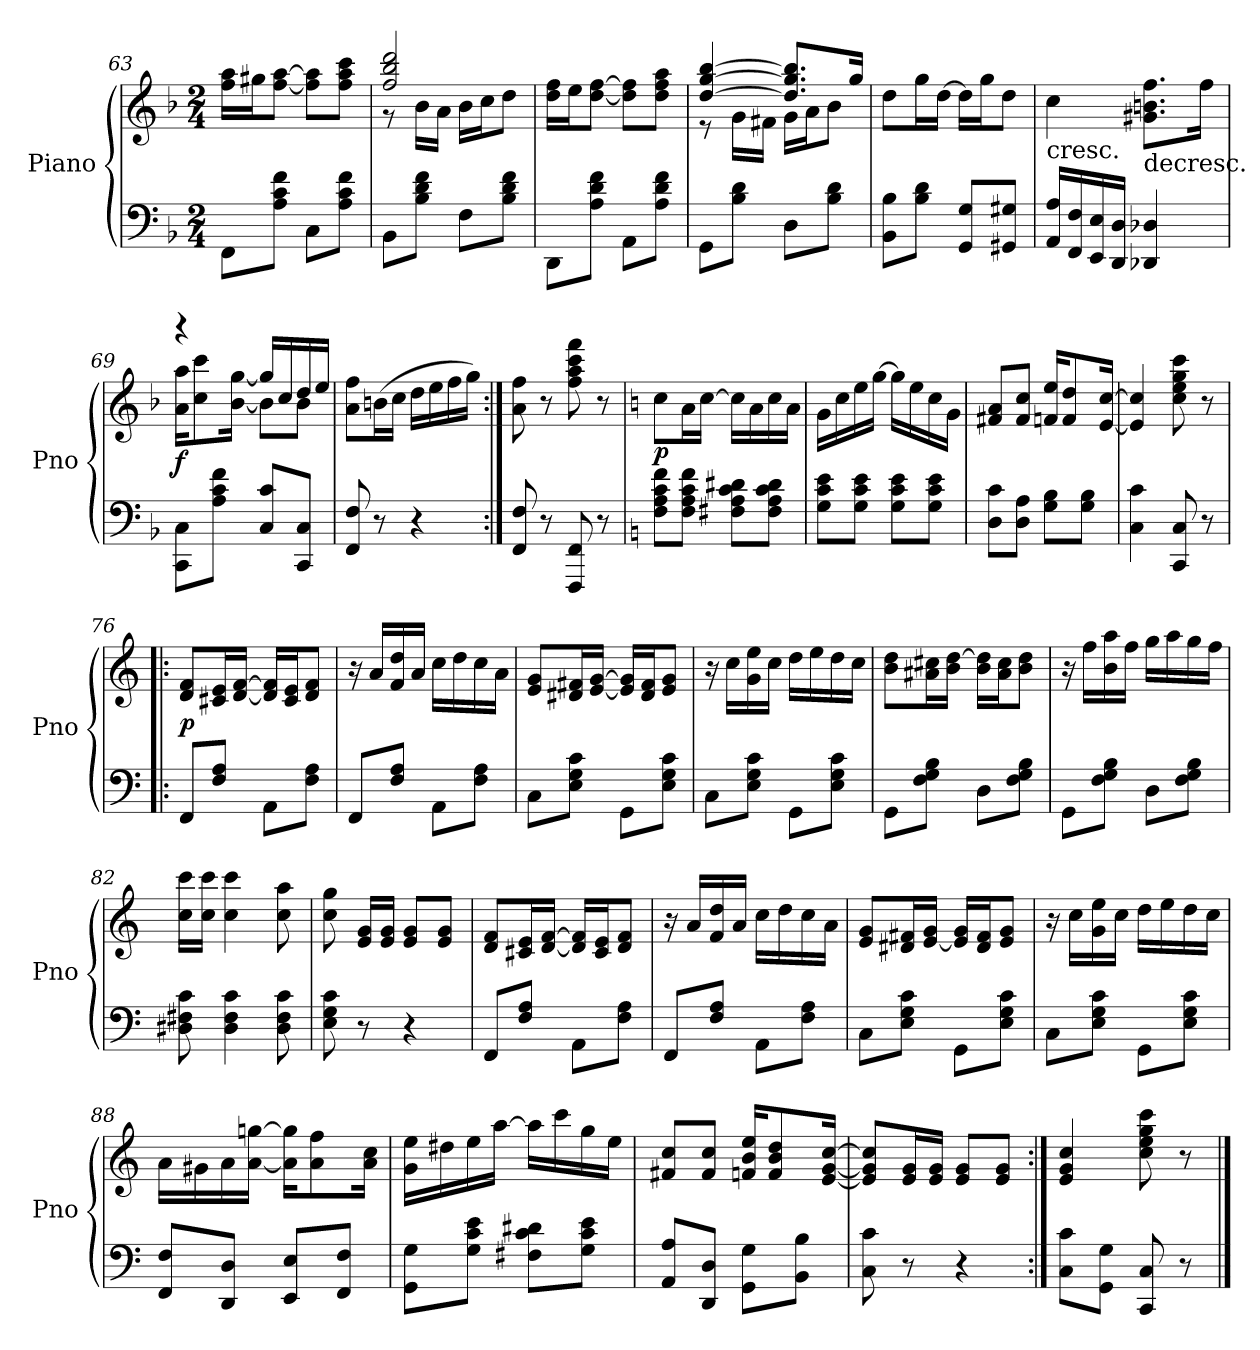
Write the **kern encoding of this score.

**kern	**kern	**dynam
*part1	*part1	*part1
*staff2	*staff1	*staff1/2
*I"Piano	*	*
*I'Pno	*	*
*clefF4	*clefG2	*
*k[b-]	*k[b-]	*
*M2/4	*M2/4	*
=63	=63	=63
8FFL	16ff 16aaLL	.
.	16gg#XJ	.
8A 8c 8fJ	[8ff [8aaJ	.
8CL	8ff] 8aa]L	.
8A 8c 8fJ	8ff 8aa 8cccJ	.
=64	=64	=64
*	*^	*
8BB-L	2ff 2bb- 2ddd	8r	.
8B- 8d 8fJ	.	16b-LL	.
.	.	16aJJ	.
8FL	.	16b-LL	.
.	.	16ccJ	.
8B- 8d 8fJ	.	8ddJ	.
*	*v	*v	*
=65	=65	=65
8DDL	16dd 16ffLL	.
.	16eeJ	.
8A 8d 8fJ	[8dd [8ffJ	.
8AAL	8dd] 8ff]L	.
8A 8d 8fJ	8dd 8ff 8aaJ	.
=66	=66	=66
*	*^	*
8GGL	[4dd [4gg [4bb-	8r	.
8B- 8dJ	.	16gLL	.
.	.	16f#XJJ	.
8DL	8.dd] 8.gg] 8.bb-]L	16gLL	.
.	.	16aJ	.
8B- 8dJ	.	8b-J	.
.	16ggJk	.	.
*	*v	*v	*
=67	=67	=67
8BB- 8B-L	8ddL	.
8B- 8dJ	16ggL	.
.	[16ddJJ	.
8GG 8GL	16ddLL]	.
.	16ggJ	.
8GG#X 8G#XJ	8ddJ	.
=68	=68	=68
!	!LO:TX:c:t=cresc.	!
16AA 16ALL	4cc	.
16FF 16F	.	.
16EE 16E	.	.
16DD 16DJJ	.	.
!	!LO:TX:c:t=decresc.	!
4DD-X 4D-X	8.g#X 8.bn 8.ffL	.
.	16ffJk	.
=69	=69	=69
*	*^	*
8CC 8CL	4r	16a 16aaKL	f
.	.	8cc 8ccc	.
8A 8c 8fJ	.	.	.
.	.	[16b- [16ggJk	.
8C 8cL	16ggLL]	8b-L]	.
.	16cc	.	.
8CC 8CJ	16dd	8b-J	.
.	16eeJJ	.	.
*	*v	*v	*
=70	=70	=70
8FF 8F	8a 8ffL	.
8r	(16bnL	.
.	16ccJJ	.
4r	16ddLL	.
.	16ee	.
.	16ff	.
.	16ggJJ)	.
=71:|!	=71:|!	=71:|!
8FF 8F	8a 8ff	.
8r	8r	.
8FFF 8FF	8ff 8aa 8ccc 8fff	.
8r	8r	.
=72	=72	=72
*k[]	*k[]	*
8F 8A 8c 8fL	8ccL	p
8F 8A 8c 8fJ	16aL	.
.	[16ccJJ	.
8F#X 8A 8c 8d#XL	16ccLL]	.
.	16a	.
8F# 8A 8c 8d#J	16cc	.
.	16aJJ	.
=73	=73	=73
8G 8c 8eL	16gLL	.
.	16cc	.
8G 8c 8eJ	16ee	.
.	[16ggJJ	.
8G 8c 8eL	16ggLL]	.
.	16ee	.
8G 8c 8eJ	16cc	.
.	16gJJ	.
=74	=74	=74
8D 8cL	8f#X 8aL	.
8D 8AJ	8f# 8ccJ	.
8G 8BL	16fn 16eeKL	.
.	8f 8dd	.
8G 8BJ	.	.
.	[16e [16ccJk	.
=75	=75	=75
4C 4c	4e] 4cc]	.
8CC 8C	8cc 8ee 8gg 8ccc	.
8r	8r	.
=76!|:	=76!|:	=76!|:
8FFL	8d 8fL	p
8F 8AJ	16c#X 16eL	.
.	[16d [16fJJ	.
8AAL	16d] 16f]LL	.
.	16c# 16eJ	.
8F 8AJ	8d 8fJ	.
=77	=77	=77
8FFL	16r	.
.	16aLL	.
8F 8AJ	16f 16dd	.
.	16aJJ	.
8AAL	16ccLL	.
.	16dd	.
8F 8AJ	16cc	.
.	16aJJ	.
=78	=78	=78
8CL	8e 8gL	.
8E 8G 8cJ	16d#X 16f#XL	.
.	[16e [16gJJ	.
8GGL	16e] 16g]LL	.
.	16d# 16f#J	.
8E 8G 8cJ	8e 8gJ	.
=79	=79	=79
8CL	16r	.
.	16ccLL	.
8E 8G 8cJ	16g 16ee	.
.	16ccJJ	.
8GGL	16ddLL	.
.	16ee	.
8E 8G 8cJ	16dd	.
.	16ccJJ	.
=80	=80	=80
8GGL	8b 8ddL	.
8F 8G 8BJ	16a#X 16cc#XL	.
.	16b [16ddJJ	.
8DL	16b 16dd]LL	.
.	16a# 16cc#J	.
8F 8G 8BJ	8b 8ddJ	.
=81	=81	=81
8GGL	16r	.
.	16ffLL	.
8F 8G 8BJ	16b 16aa	.
.	16ffJJ	.
8DL	16ggLL	.
.	16aa	.
8F 8G 8BJ	16gg	.
.	16ffJJ	.
=82	=82	=82
8D#X 8F#X 8c	16cc 16cccLL	.
.	16cc 16cccJJ	.
4D# 4F# 4c	4cc 4ccc	.
8D# 8F# 8c	8cc 8aa	.
=83	=83	=83
8E 8G 8c	8cc 8gg	.
8r	16e 16gLL	.
.	16e 16gJJ	.
4r	8e 8gL	.
.	8e 8gJ	.
=84	=84	=84
8FFL	8d 8fL	.
8F 8AJ	16c#X 16eL	.
.	[16d [16fJJ	.
8AAL	16d] 16f]LL	.
.	16c# 16eJ	.
8F 8AJ	8d 8fJ	.
=85	=85	=85
8FFL	16r	.
.	16aLL	.
8F 8AJ	16f 16dd	.
.	16aJJ	.
8AAL	16ccLL	.
.	16dd	.
8F 8AJ	16cc	.
.	16aJJ	.
=86	=86	=86
8CL	8e 8gL	.
8E 8G 8cJ	16d#X 16f#XL	.
.	[16e 16gJJ	.
8GGL	16e] 16gLL	.
.	16d# 16f#J	.
8E 8G 8cJ	8e 8gJ	.
=87	=87	=87
8CL	16r	.
.	16ccLL	.
8E 8G 8cJ	16g 16ee	.
.	16ccJJ	.
8GGL	16ddLL	.
.	16ee	.
8E 8G 8cJ	16dd	.
.	16ccJJ	.
=88	=88	=88
8FF 8FL	16aLL	.
.	16g#X	.
8DD 8DJ	16a	.
.	[16a [16ggnJJ	.
8EE 8EL	16a] 16gg]KL	.
.	8a 8ff	.
8FF 8FJ	.	.
.	16a 16ccJk	.
=89	=89	=89
8GG 8GL	16g 16eeLL	.
.	16dd#X	.
8G 8c 8eJ	16ee	.
.	[16aaJJ	.
8F#X 8c 8d#XL	16aaLL]	.
.	16ccc	.
8G 8c 8eJ	16gg	.
.	16eeJJ	.
=90	=90	=90
8AA 8AL	8f#X 8ccL	.
8DD 8DJ	8f# 8ccJ	.
8GG 8GL	16fn 16b 16eeKL	.
.	8f 8b 8dd	.
8BB 8BJ	.	.
.	[16e [16g [16ccJk	.
=91	=91	=91
8C 8c	8e] 8g] 8cc]L	.
8r	16e 16gL	.
.	16e 16gJJ	.
4r	8e 8gL	.
.	8e 8gJ	.
=92:|!	=92:|!	=92:|!
8C 8cL	4e 4g 4cc	.
8GG 8GJ	.	.
8CC 8C	8cc 8ee 8gg 8ccc	.
8r	8r	.
==	==	==
*-	*-	*-
